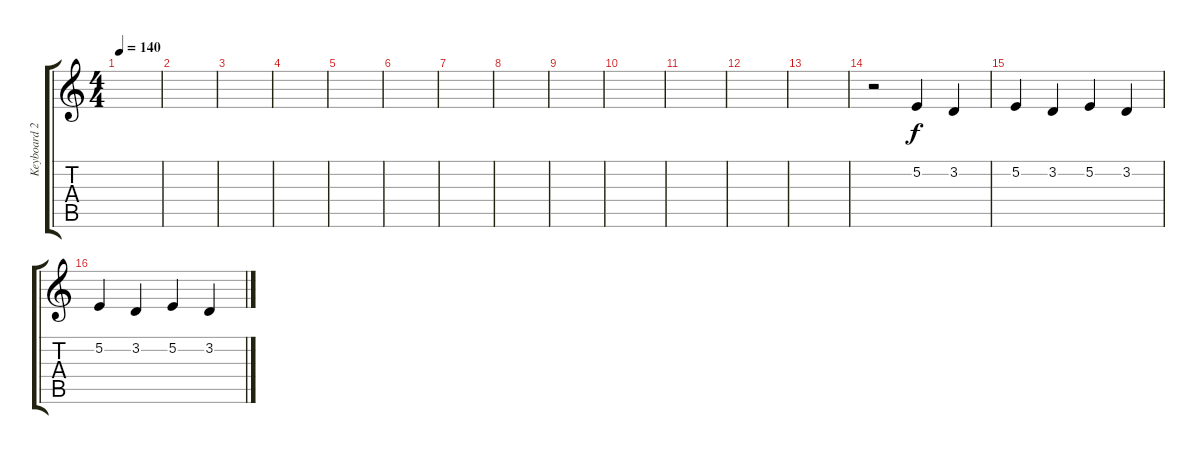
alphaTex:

\track ("Keyboard 2" "Keyboard 2") {instrument synthstrings1}
\staff {score tabs}
\tuning (E4 B3 G3 D3 A2 E2) {hide}
\ts (4 4)
\tempo 140
\clef g2
\ks c
|
|
|
|
|
|
|
|
|
|
|
|
|
r.2 5.2.4 3.2.4 |
5.2.4 3.2.4 5.2.4 3.2.4 |
5.2.4 3.2.4 5.2.4 3.2.4
